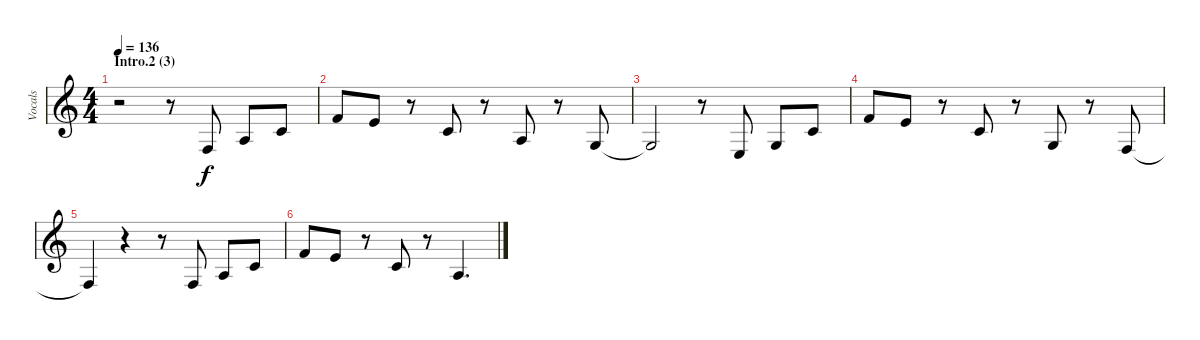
\track ("Vocals" "Vocals") {instrument cello}
\staff {score}
\tuning (E4 B3 G3 D3 A2 D2) {hide}
\ts (4 4)
\section ("" "Intro.2 (3)")
\tempo 136
\clef g2
\ks c
r.2{dy f} r.8 3.4.8 2.3.8 1.2.8 |
1.1.8 0.1.8 r.8 1.2.8 r.8 2.3.8 r.8 0.3.8 |
0.3{t}.2 r.8 2.4.8 0.3.8 1.2.8 |
1.1.8 0.1.8 r.8 1.2.8 r.8 0.3.8 r.8 3.4.8 |
3.4{t}.4 r.4 r.8 3.4.8 2.3.8 1.2.8 |
1.1.8 0.1.8 r.8 1.2.8 r.8 2.3.4{d}
